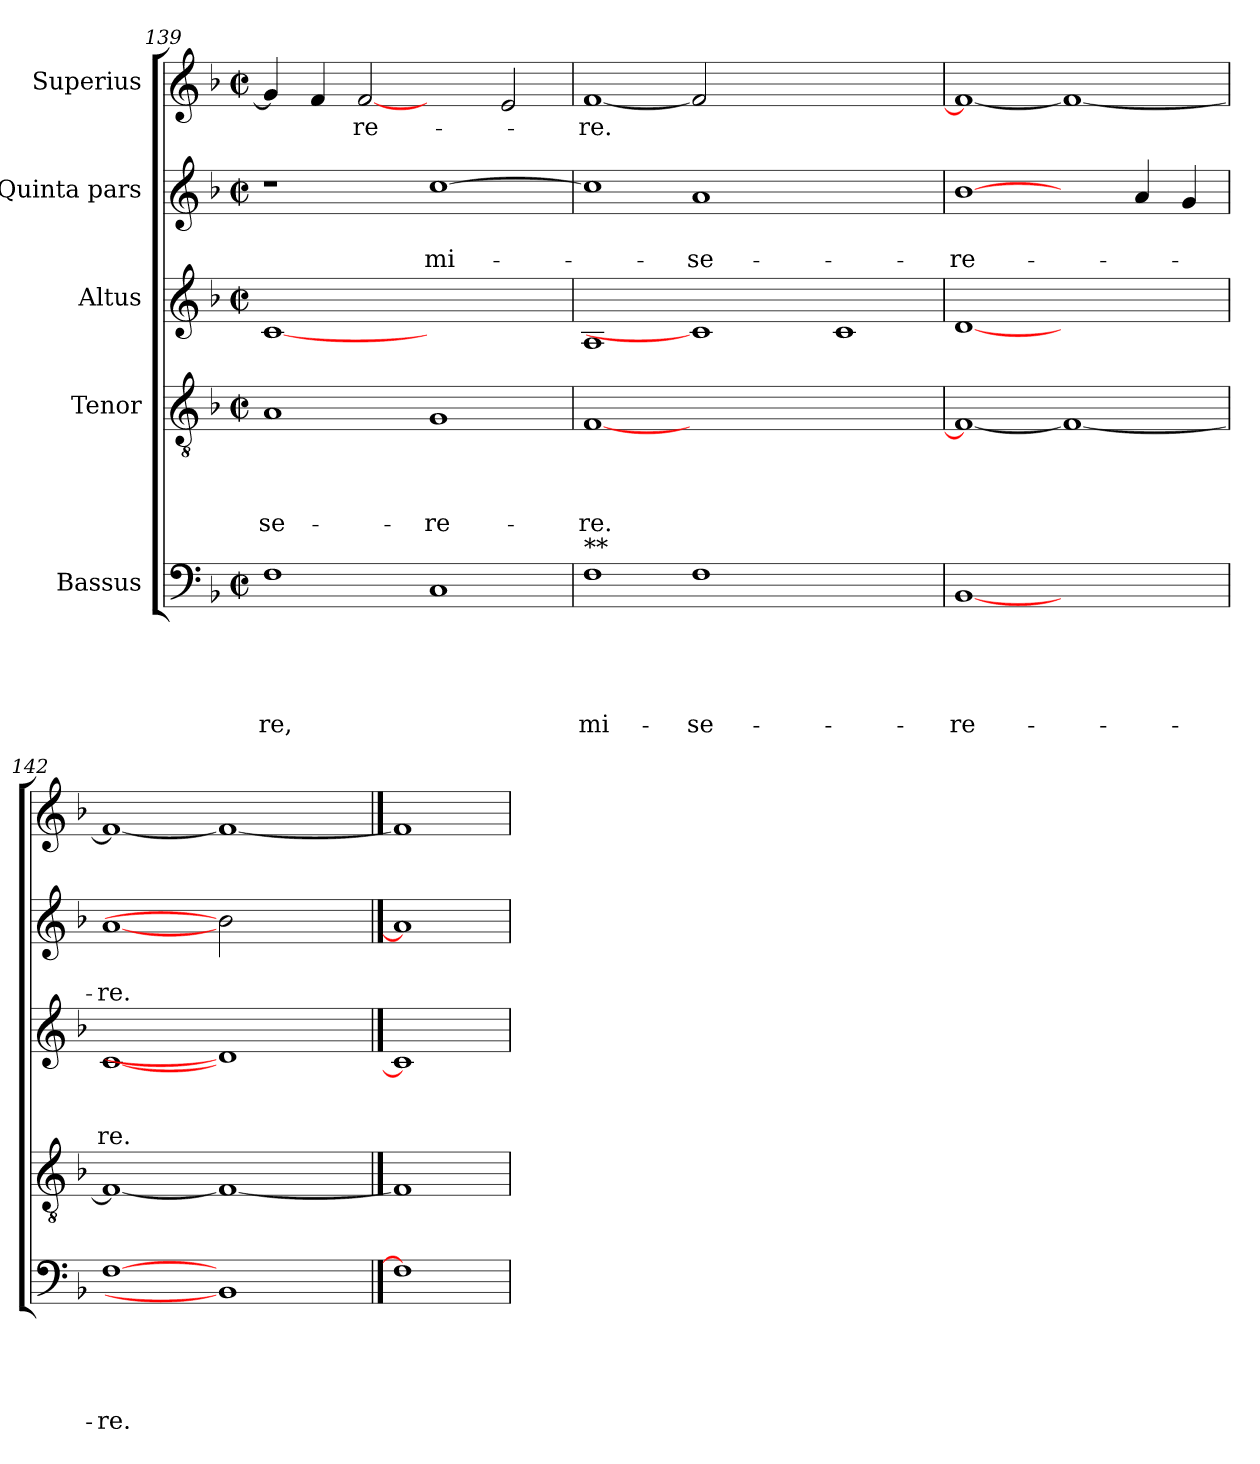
**kern	**text	**text	**text	**text	**text	**kern	**text	**text	**text	**text	**kern	**text	**text	**text	**kern	**text	**text	**kern	**text
*part5	*part5	*part5	*part5	*part5	*part5	*part4	*part4	*part4	*part4	*part4	*part3	*part3	*part3	*part3	*part2	*part2	*part2	*part1	*part1
*staff5	*staff5	*staff5	*staff5	*staff5	*staff5	*staff4	*staff4	*staff4	*staff4	*staff4	*staff3	*staff3	*staff3	*staff3	*staff2	*staff2	*staff2	*staff1	*staff1
*I"Bassus	*	*	*	*	*	*I"Tenor	*	*	*	*	*I"Altus	*	*	*	*I"Quinta pars	*	*	*I"Superius	*
*clefF4	*	*	*	*	*	*clefGv2	*	*	*	*	*clefG2	*	*	*	*clefG2	*	*	*clefG2	*
*k[b-]	*	*	*	*	*	*k[b-]	*	*	*	*	*k[b-]	*	*	*	*k[b-]	*	*	*k[b-]	*
*F:	*	*	*	*	*	*F:	*	*	*	*	*F:	*	*	*	*F:	*	*	*F:	*
*M2/2	*	*	*	*	*	*M2/2	*	*	*	*	*M2/2	*	*	*	*M2/2	*	*	*M2/2	*
*met(c|)	*	*	*	*	*	*met(c|)	*	*	*	*	*met(c|)	*	*	*	*met(c|)	*	*	*met(c|)	*
=139	=139	=139	=139	=139	=139	=139	=139	=139	=139	=139	=139	=139	=139	=139	=139	=139	=139	=139	=139
!	!	!	!	!	!LO:LY:b	!	!	!	!	!LO:LY:b	!	!	!	!	!	!	!	!	!
1F	.	.	.	.	-re,	1A	.	.	.	-se-	[1c	.	.	.	1r	.	.	4g/]	.
.	.	.	.	.	.	.	.	.	.	.	.	.	.	.	.	.	.	4f/	.
!	!	!	!	!	!	!	!	!	!	!	!	!	!	!	!	!	!	!	!LO:LY:b
.	.	.	.	.	.	.	.	.	.	.	.	.	.	.	.	.	.	[2f	-re-
!	!	!	!	!	!	!	!	!	!	!LO:LY:b	!	!	!	!	!	!	!LO:LY:b	!	!
1C	.	.	.	.	.	1G	.	.	.	-re-	1ryy	.	.	.	[>1cc	.	mi-	2ryy	.
.	.	.	.	.	.	.	.	.	.	.	.	.	.	.	.	.	.	2e/	.
=140	=140	=140	=140	=140	=140	=140	=140	=140	=140	=140	=140	=140	=140	=140	=140	=140	=140	=140	=140
!LO:TX:a:t=**	!	!	!	!	!	!	!	!	!	!	!	!	!	!	!	!	!	!	!
!	!	!	!	!	!LO:LY:b	!	!	!	!	!LO:LY:b	!	!	!	!	!	!	!	!	!LO:LY:b
1F	.	.	.	.	mi-	[<1F	.	.	.	-re.	1A	.	.	.	1cc]	.	.	[<1f	-re.
!	!	!	!	!	!LO:LY:b	!	!	!	!	!	!	!	!	!	!	!	!LO:LY:b	!	!
1F	.	.	.	.	-se-	0ryy	.	.	.	.	1c]	.	.	.	1a	.	-se-	2f]	.
.	.	.	.	.	.	.	.	.	.	.	.	.	.	.	.	.	.	1.ryy	.
1ryy	.	.	.	.	.	.	.	.	.	.	1c	.	.	.	1ryy	.	.	.	.
=141	=141	=141	=141	=141	=141	=141	=141	=141	=141	=141	=141	=141	=141	=141	=141	=141	=141	=141	=141
!	!	!	!	!	!LO:LY:b	!	!	!	!	!	!	!	!	!	!	!	!LO:LY:b	!	!
[1BB-	.	.	.	.	-re-	1F_	.	.	.	.	[1d	.	.	.	[1b-	.	-re-	1f_	.
1ryy	.	.	.	.	.	1F_	.	.	.	.	1ryy	.	.	.	2ryy	.	.	1f_	.
.	.	.	.	.	.	.	.	.	.	.	.	.	.	.	4a/	.	.	.	.
.	.	.	.	.	.	.	.	.	.	.	.	.	.	.	4g/	.	.	.	.
=142	=142	=142	=142	=142	=142	=142	=142	=142	=142	=142	=142	=142	=142	=142	=142	=142	=142	=142	=142
!	!	!	!	!	!LO:LY:b	!	!	!	!	!	!	!	!	!LO:LY:b	!	!	!LO:LY:b	!	!
[1F	.	.	.	.	-re.	1F_	.	.	.	.	[1c	.	.	-re.	[1a	.	-re.	1f_	.
1BB-]	.	.	.	.	.	1F_	.	.	.	.	1d]	.	.	.	2b-]	.	.	1f_	.
.	.	.	.	.	.	.	.	.	.	.	.	.	.	.	2ryy	.	.	.	.
==143	==143	==143	==143	==143	==143	==143	==143	==143	==143	==143	==143	==143	==143	==143	==143	==143	==143	==143	==143
1F]	.	.	.	.	.	1F]	.	.	.	.	1c]	.	.	.	1a]	.	.	1f]	.
=	=	=	=	=	=	=	=	=	=	=	=	=	=	=	=	=	=	=	=
*-	*-	*-	*-	*-	*-	*-	*-	*-	*-	*-	*-	*-	*-	*-	*-	*-	*-	*-	*-
